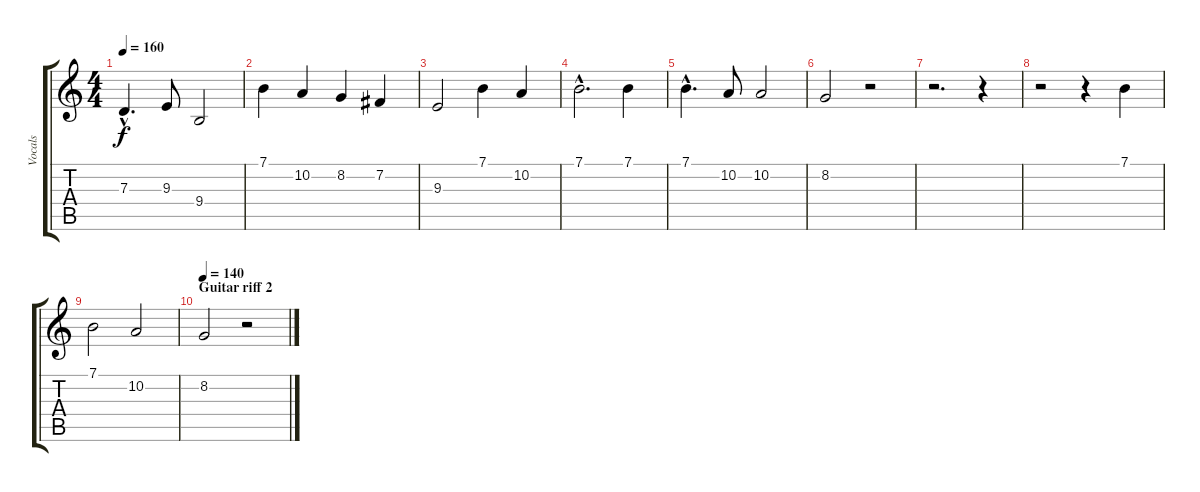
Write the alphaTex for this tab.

\track ("Vocals" "Vocals") {instrument lead6voice}
\staff {score tabs}
\tuning (E4 B3 G3 D3 A2 E2) {hide}
\ts (4 4)
\tempo 160
\clef g2
\ks c
7.3{hac}.4{d dy f} 9.3.8 9.4.2 |
7.1.4 10.2.4 8.2.4 7.2.4 |
9.3.2 7.1.4 10.2.4 |
7.1{hac}.2{d} 7.1.4 |
7.1{hac}.4{d} 10.2.8 10.2.2 |
8.2.2 r.2 |
r.2{d} r.4 |
r.2 r.4 7.1.4 |
7.1.2 10.2.2 |
\section ("" "Guitar riff 2")
\tempo 140
8.2.2 r.2
